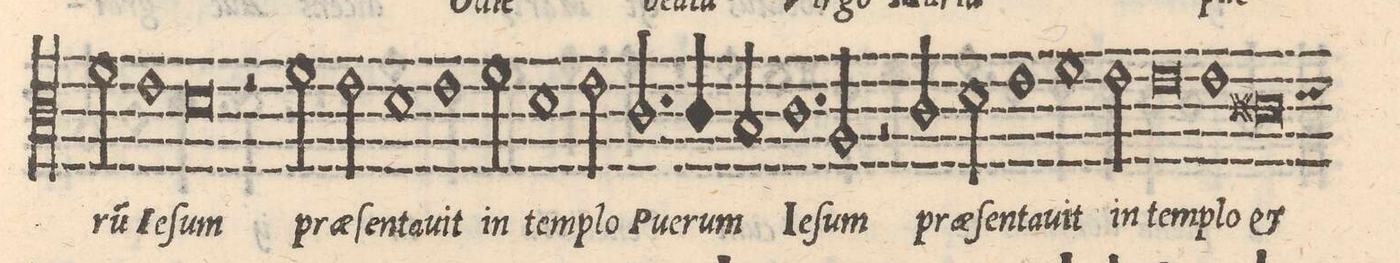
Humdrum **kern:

**kern	**text
*I"ALTVS	*
*clefC3	*
*k[]	*
*met(C|)	*
*M2/1	*
2f\	-ru(m)
=12-	=12-
1e	Ie-
0d	-ſum
=13-	=13-
2r	.
2f\	prae-
=14-	=14-
2e\	-ſen-
1d	-ta-
1e\	-uit
=15-	=15-
2f\	in
1d	tem-
=16-	=16-
2e\	-plo
2.c/	Pu-
4c/	-e-
2B/	-rum
=17-	=17-
1.c	Ie-
2A/	-ſum
=18-	=18-
2r	.
2c/	prae-
2d\	-ſen-
1e\	-ta-
=19-	=19-
1f	-uit
2e\	in
=20-	=20-
0e	tem-
=21-	=21-
1e	-plo
0c#X	et
=22-	=22-
*custos:d	*
*-	*-
